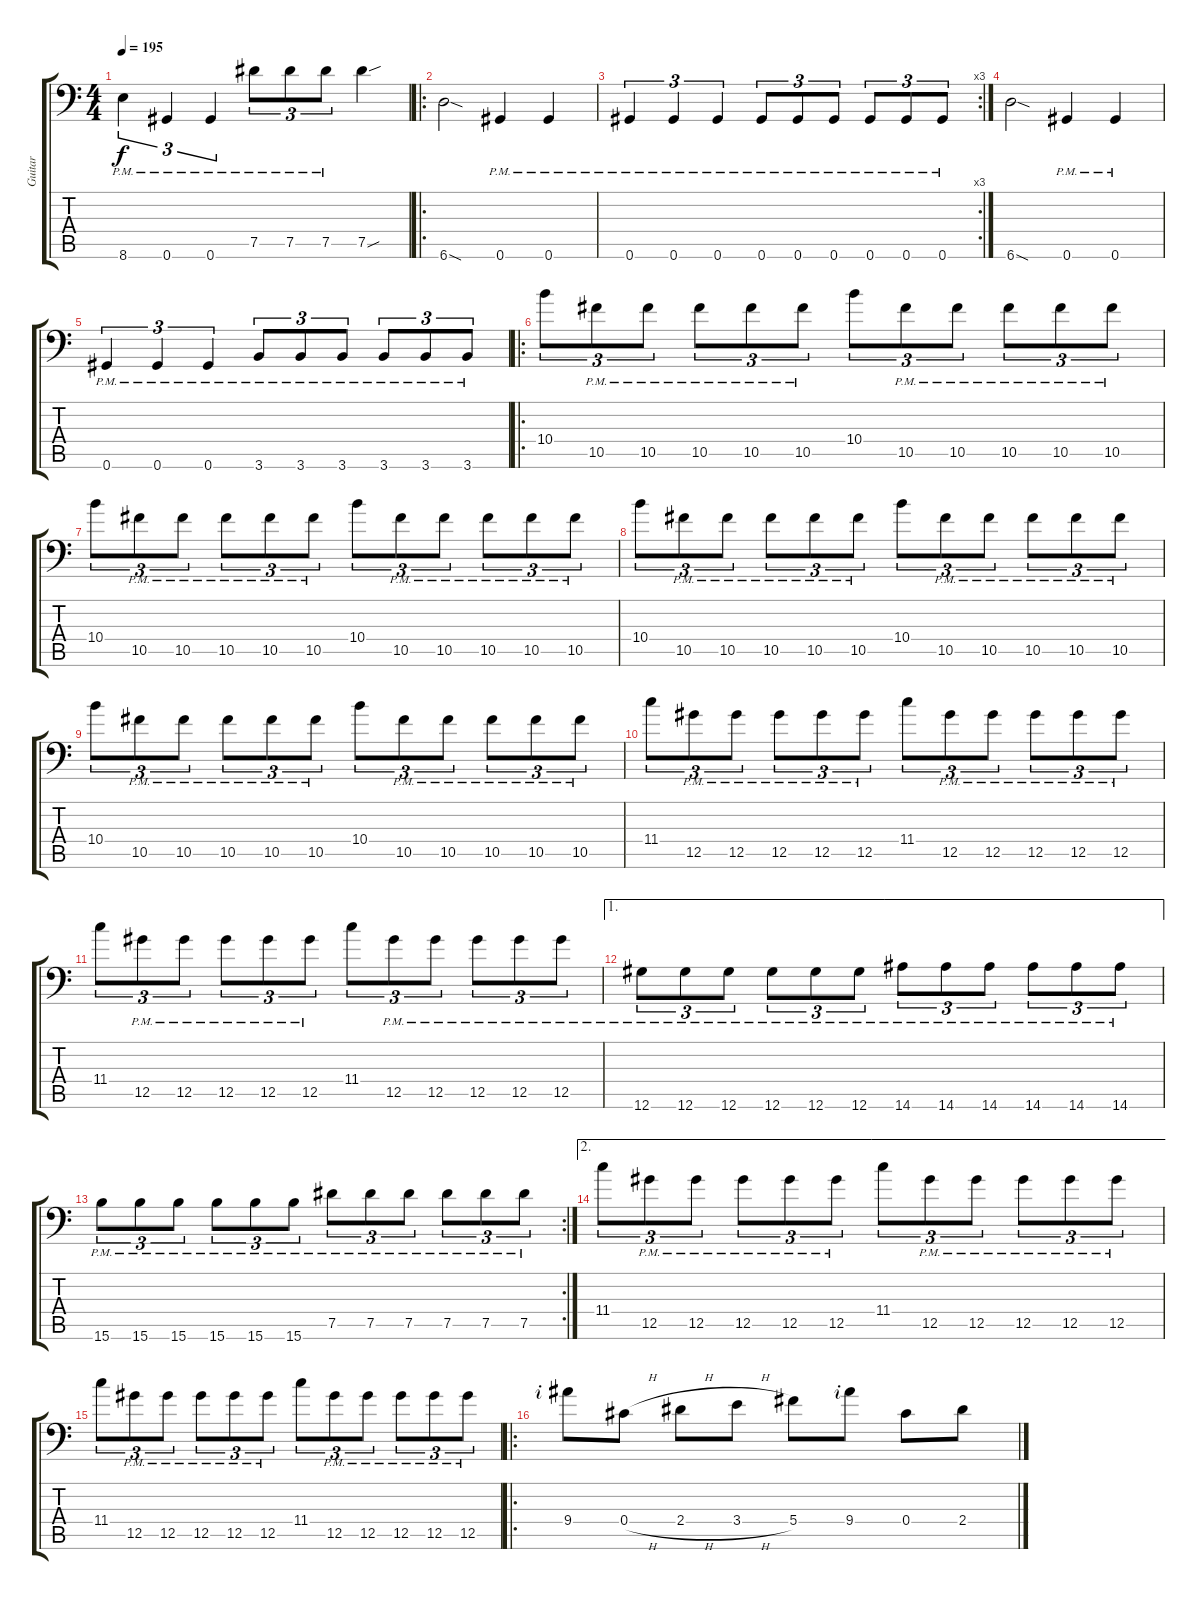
\track ("Guitar" "Guitar") {instrument distortionguitar}
\staff {score tabs}
\tuning (Eb4 Bb3 Gb3 Db3 Ab2 Ab1) {hide}
\ts (4 4)
\tempo 195
\clef f4
\ks c
8.6{pm}.4{tu (3 2) dy f} 0.6{pm}.4{tu (3 2)} 0.6{pm}.4{tu (3 2)} 7.5{pm}.8{tu (3 2)} 7.5{pm}.8{tu (3 2)} 7.5{pm}.8{tu (3 2)} 7.5{sou}.4 |
\ro
6.6{sod}.2 0.6{pm}.4 0.6{pm}.4 |
\rc 3
0.6{pm}.4{tu (3 2)} 0.6{pm}.4{tu (3 2)} 0.6{pm}.4{tu (3 2)} 0.6{pm}.8{tu (3 2)} 0.6{pm}.8{tu (3 2)} 0.6{pm}.8{tu (3 2)} 0.6{pm}.8{tu (3 2)} 0.6{pm}.8{tu (3 2)} 0.6{pm}.8{tu (3 2)} |
6.6{sod}.2 0.6{pm}.4 0.6{pm}.4 |
0.6{pm}.4{tu (3 2)} 0.6{pm}.4{tu (3 2)} 0.6{pm}.4{tu (3 2)} 3.6{pm}.8{tu (3 2)} 3.6{pm}.8{tu (3 2)} 3.6{pm}.8{tu (3 2)} 3.6{pm}.8{tu (3 2)} 3.6{pm}.8{tu (3 2)} 3.6{pm}.8{tu (3 2)} |
\ro
10.4.8{tu (3 2)} 10.5{pm}.8{tu (3 2)} 10.5{pm}.8{tu (3 2)} 10.5{pm}.8{tu (3 2)} 10.5{pm}.8{tu (3 2)} 10.5{pm}.8{tu (3 2)} 10.4.8{tu (3 2)} 10.5{pm}.8{tu (3 2)} 10.5{pm}.8{tu (3 2)} 10.5{pm}.8{tu (3 2)} 10.5{pm}.8{tu (3 2)} 10.5{pm}.8{tu (3 2)} |
10.4.8{tu (3 2)} 10.5{pm}.8{tu (3 2)} 10.5{pm}.8{tu (3 2)} 10.5{pm}.8{tu (3 2)} 10.5{pm}.8{tu (3 2)} 10.5{pm}.8{tu (3 2)} 10.4.8{tu (3 2)} 10.5{pm}.8{tu (3 2)} 10.5{pm}.8{tu (3 2)} 10.5{pm}.8{tu (3 2)} 10.5{pm}.8{tu (3 2)} 10.5{pm}.8{tu (3 2)} |
10.4.8{tu (3 2)} 10.5{pm}.8{tu (3 2)} 10.5{pm}.8{tu (3 2)} 10.5{pm}.8{tu (3 2)} 10.5{pm}.8{tu (3 2)} 10.5{pm}.8{tu (3 2)} 10.4.8{tu (3 2)} 10.5{pm}.8{tu (3 2)} 10.5{pm}.8{tu (3 2)} 10.5{pm}.8{tu (3 2)} 10.5{pm}.8{tu (3 2)} 10.5{pm}.8{tu (3 2)} |
10.4.8{tu (3 2)} 10.5{pm}.8{tu (3 2)} 10.5{pm}.8{tu (3 2)} 10.5{pm}.8{tu (3 2)} 10.5{pm}.8{tu (3 2)} 10.5{pm}.8{tu (3 2)} 10.4.8{tu (3 2)} 10.5{pm}.8{tu (3 2)} 10.5{pm}.8{tu (3 2)} 10.5{pm}.8{tu (3 2)} 10.5{pm}.8{tu (3 2)} 10.5{pm}.8{tu (3 2)} |
11.4.8{tu (3 2)} 12.5{pm}.8{tu (3 2)} 12.5{pm}.8{tu (3 2)} 12.5{pm}.8{tu (3 2)} 12.5{pm}.8{tu (3 2)} 12.5{pm}.8{tu (3 2)} 11.4.8{tu (3 2)} 12.5{pm}.8{tu (3 2)} 12.5{pm}.8{tu (3 2)} 12.5{pm}.8{tu (3 2)} 12.5{pm}.8{tu (3 2)} 12.5{pm}.8{tu (3 2)} |
11.4.8{tu (3 2)} 12.5{pm}.8{tu (3 2)} 12.5{pm}.8{tu (3 2)} 12.5{pm}.8{tu (3 2)} 12.5{pm}.8{tu (3 2)} 12.5{pm}.8{tu (3 2)} 11.4.8{tu (3 2)} 12.5{pm}.8{tu (3 2)} 12.5{pm}.8{tu (3 2)} 12.5{pm}.8{tu (3 2)} 12.5{pm}.8{tu (3 2)} 12.5{pm}.8{tu (3 2)} |
\ae 1
12.6{pm}.8{tu (3 2)} 12.6{pm}.8{tu (3 2)} 12.6{pm}.8{tu (3 2)} 12.6{pm}.8{tu (3 2)} 12.6{pm}.8{tu (3 2)} 12.6{pm}.8{tu (3 2)} 14.6{pm}.8{tu (3 2)} 14.6{pm}.8{tu (3 2)} 14.6{pm}.8{tu (3 2)} 14.6{pm}.8{tu (3 2)} 14.6{pm}.8{tu (3 2)} 14.6{pm}.8{tu (3 2)} |
\rc 2
15.6{pm}.8{tu (3 2)} 15.6{pm}.8{tu (3 2)} 15.6{pm}.8{tu (3 2)} 15.6{pm}.8{tu (3 2)} 15.6{pm}.8{tu (3 2)} 15.6{pm}.8{tu (3 2)} 7.5{pm}.8{tu (3 2)} 7.5{pm}.8{tu (3 2)} 7.5{pm}.8{tu (3 2)} 7.5{pm}.8{tu (3 2)} 7.5{pm}.8{tu (3 2)} 7.5{pm}.8{tu (3 2)} |
\ae 2
11.4.8{tu (3 2)} 12.5{pm}.8{tu (3 2)} 12.5{pm}.8{tu (3 2)} 12.5{pm}.8{tu (3 2)} 12.5{pm}.8{tu (3 2)} 12.5{pm}.8{tu (3 2)} 11.4.8{tu (3 2)} 12.5{pm}.8{tu (3 2)} 12.5{pm}.8{tu (3 2)} 12.5{pm}.8{tu (3 2)} 12.5{pm}.8{tu (3 2)} 12.5{pm}.8{tu (3 2)} |
11.4.8{tu (3 2)} 12.5{pm}.8{tu (3 2)} 12.5{pm}.8{tu (3 2)} 12.5{pm}.8{tu (3 2)} 12.5{pm}.8{tu (3 2)} 12.5{pm}.8{tu (3 2)} 11.4.8{tu (3 2)} 12.5{pm}.8{tu (3 2)} 12.5{pm}.8{tu (3 2)} 12.5{pm}.8{tu (3 2)} 12.5{pm}.8{tu (3 2)} 12.5{pm}.8{tu (3 2)} |
\ro
9.4{rf 2}.8 0.4{h}.8 2.4{h}.8 3.4{h}.8 5.4.8 9.4{rf 2}.8 0.4.8 2.4{h}.8
